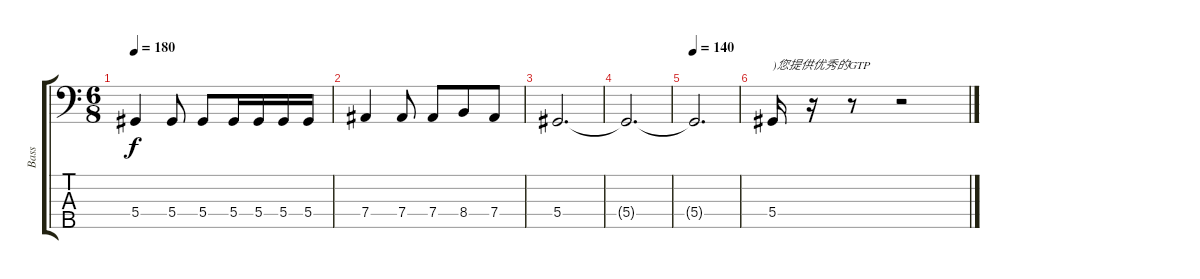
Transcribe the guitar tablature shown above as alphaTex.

\track ("Bass" "Bass") {instrument electricbassfinger}
\staff {score tabs}
\tuning (Gb2 Db2 Ab1 Eb1 Bb0) {hide}
\ts (6 8)
\tempo 180
\clef f4
\ks c
5.4.4{dy f} 5.4.8 5.4.8 5.4.16 5.4.16 5.4.16 5.4.16 |
7.4.4 7.4.8 7.4.8 8.4.8 7.4.8 |
5.4.2{d} |
5.4{t}.2{d} |
\tempo 140
5.4{t}.2{d} |
5.4.16{txt ")您提供优秀的GTP"} r.16 r.8 r.2
